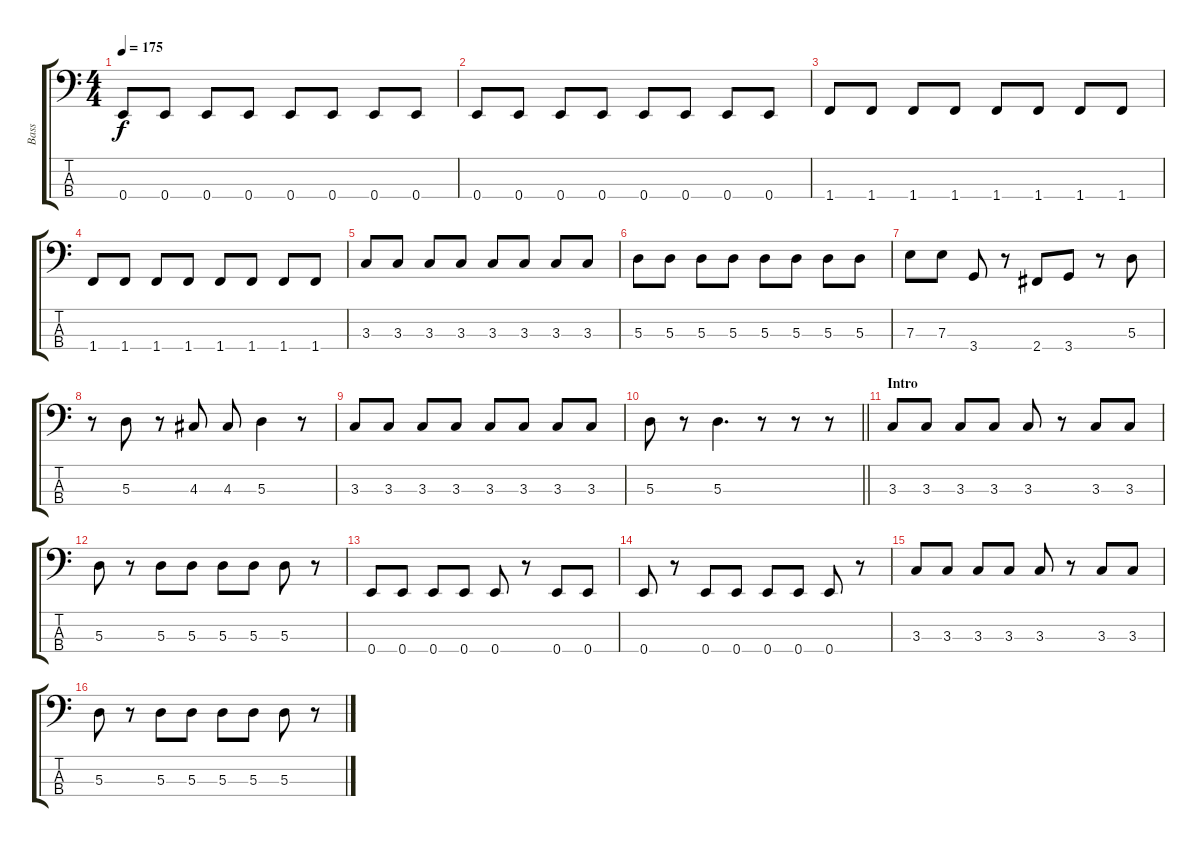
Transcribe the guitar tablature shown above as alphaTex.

\track ("Bass" "Bass") {instrument electricbassfinger}
\staff {score tabs}
\tuning (G2 D2 A1 E1) {hide}
\ts (4 4)
\tempo 175
\clef f4
\ks c
0.4.8{dy f} 0.4.8 0.4.8 0.4.8 0.4.8 0.4.8 0.4.8 0.4.8 |
0.4.8 0.4.8 0.4.8 0.4.8 0.4.8 0.4.8 0.4.8 0.4.8 |
1.4.8 1.4.8 1.4.8 1.4.8 1.4.8 1.4.8 1.4.8 1.4.8 |
1.4.8 1.4.8 1.4.8 1.4.8 1.4.8 1.4.8 1.4.8 1.4.8 |
3.3.8 3.3.8 3.3.8 3.3.8 3.3.8 3.3.8 3.3.8 3.3.8 |
5.3.8 5.3.8 5.3.8 5.3.8 5.3.8 5.3.8 5.3.8 5.3.8 |
7.3.8 7.3.8 3.4.8 r.8 2.4.8 3.4.8 r.8 5.3.8 |
r.8 5.3.8 r.8 4.3.8 4.3.8 5.3.4 r.8 |
3.3.8 3.3.8 3.3.8 3.3.8 3.3.8 3.3.8 3.3.8 3.3.8 |
\barLineRight lightlight
5.3.8 r.8 5.3.4{d} r.8 r.8 r.8 |
\section ("" "Intro")
3.3.8 3.3.8 3.3.8 3.3.8 3.3.8 r.8 3.3.8 3.3.8 |
5.3.8 r.8 5.3.8 5.3.8 5.3.8 5.3.8 5.3.8 r.8 |
0.4.8 0.4.8 0.4.8 0.4.8 0.4.8 r.8 0.4.8 0.4.8 |
0.4.8 r.8 0.4.8 0.4.8 0.4.8 0.4.8 0.4.8 r.8 |
3.3.8 3.3.8 3.3.8 3.3.8 3.3.8 r.8 3.3.8 3.3.8 |
5.3.8 r.8 5.3.8 5.3.8 5.3.8 5.3.8 5.3.8 r.8
